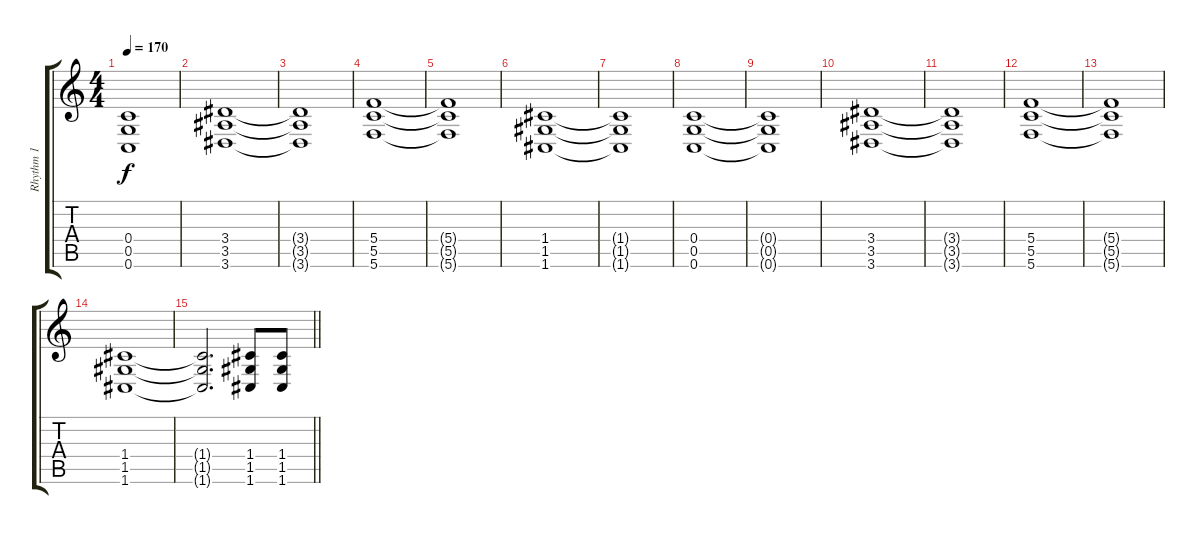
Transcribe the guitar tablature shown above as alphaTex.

\track ("Rhythm 1" "Rhythm 1") {instrument distortionguitar}
\staff {score tabs}
\tuning (D4 A3 F3 C3 G2 C2) {hide}
\ts (4 4)
\tempo 170
\clef g2
\ks c
(0.4{t} 0.5{t} 0.6{t}).1{dy f} |
(3.4 3.5 3.6).1 |
(3.4{t} 3.5{t} 3.6{t}).1 |
(5.4 5.5 5.6).1 |
(5.4{t} 5.5{t} 5.6{t}).1 |
(1.4 1.5 1.6).1 |
(1.4{t} 1.5{t} 1.6{t}).1 |
(0.4 0.5 0.6).1 |
(0.4{t} 0.5{t} 0.6{t}).1 |
(3.4 3.5 3.6).1 |
(3.4{t} 3.5{t} 3.6{t}).1 |
(5.4 5.5 5.6).1 |
(5.4{t} 5.5{t} 5.6{t}).1 |
(1.4 1.5 1.6).1 |
\barLineRight lightlight
(1.4{t} 1.5{t} 1.6{t}).2{d} (1.4 1.5 1.6).8 (1.4 1.5 1.6).8
